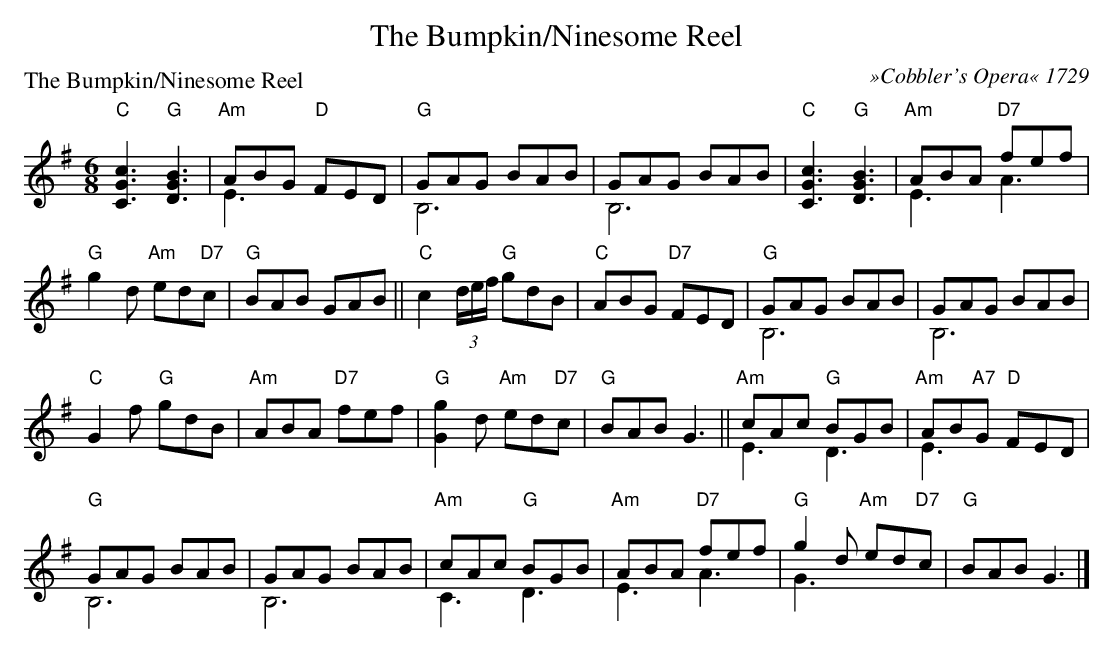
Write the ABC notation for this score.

X:1
T:The Bumpkin/Ninesome Reel
P:The Bumpkin/Ninesome Reel
C:»Cobbler's Opera« 1729
M:6/8
L:1/8
K:G
%%staves (1 2)
[V:1] "C"[c3G3C3] "G"[B3G3D3]|"Am"ABG "D"FED|"G"GAG BAB|GAG BAB|\
[V:2]    x6                  |    E3     x3 |   B,6    |B,6    |\
[V:1] "C"[c3G3C3] "G"[B3G3D3]|"Am"ABA "D7"fef|
[V:2]    x6                  |    E3      A3 |
[V:1]                                         "G"g2d "Am"ed"D7"c|"G"BAB GAB||\
[V:2]						 x6             |   x6     ||\
[V:1] "C"c2 (3d/e/f/ "G"gdB|"C"ABG "D7"FED|"G"GAG BAB|GAG BAB|
[V:2]    x6                |   x6         |   B,6    |B,6    |
[V:1] "C"G2f "G"gdB|"Am"ABA "D7"fef|"G"[g2G2]d "Am"ed"D7"c|"G"BAB G3||\
[V:2]    x6        |    x6         |   x6                 |   x6    ||\
[V:1] "Am"cAc "G"BGB|"Am"AB"A7"G "D"FED|
[V:2]     E3     D3 |    E3         x3 |
[V:1]                                   "G"GAG BAB|GAG BAB|\
[V:2]                                      B,6    |B,6    |\
[V:1] "Am"cAc "G"BGB|"Am"ABA "D7"fef|"G"g2d "Am"ed"D7"c|"G"BAB G3|]
[V:2]     C3     D3 |    E3      A3 |   G3      x3     |   x6    |]
